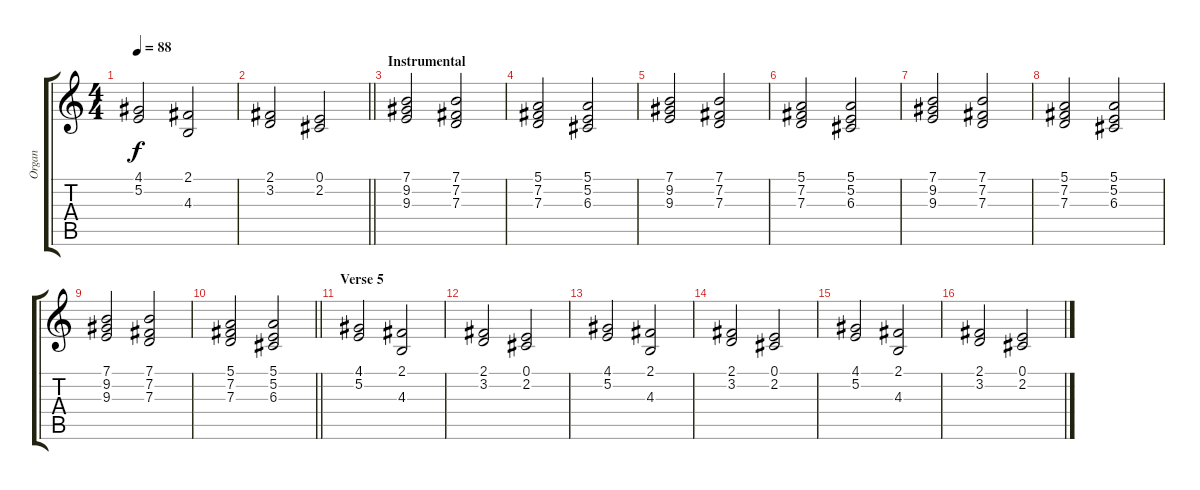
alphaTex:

\track ("Organ" "Organ") {instrument drawbarorgan}
\staff {score tabs}
\tuning (E4 B3 G3 D3 A2 E2) {hide}
\ts (4 4)
\tempo 88
\clef g2
\ks c
(4.1 5.2).2{dy f} (2.1 4.3).2 |
\barLineRight lightlight
(2.1 3.2).2 (0.1 2.2).2 |
\section ("" "Instrumental")
(7.1 9.2 9.3).2 (7.1 7.2 7.3).2 |
(5.1 7.2 7.3).2 (5.1 5.2 6.3).2 |
(7.1 9.2 9.3).2 (7.1 7.2 7.3).2 |
(5.1 7.2 7.3).2 (5.1 5.2 6.3).2 |
(7.1 9.2 9.3).2 (7.1 7.2 7.3).2 |
(5.1 7.2 7.3).2 (5.1 5.2 6.3).2 |
(7.1 9.2 9.3).2 (7.1 7.2 7.3).2 |
\barLineRight lightlight
(5.1 7.2 7.3).2 (5.1 5.2 6.3).2 |
\section ("" "Verse 5")
(4.1 5.2).2 (2.1 4.3).2 |
(2.1 3.2).2 (0.1 2.2).2 |
(4.1 5.2).2 (2.1 4.3).2 |
(2.1 3.2).2 (0.1 2.2).2 |
(4.1 5.2).2 (2.1 4.3).2 |
(2.1 3.2).2 (0.1 2.2).2
